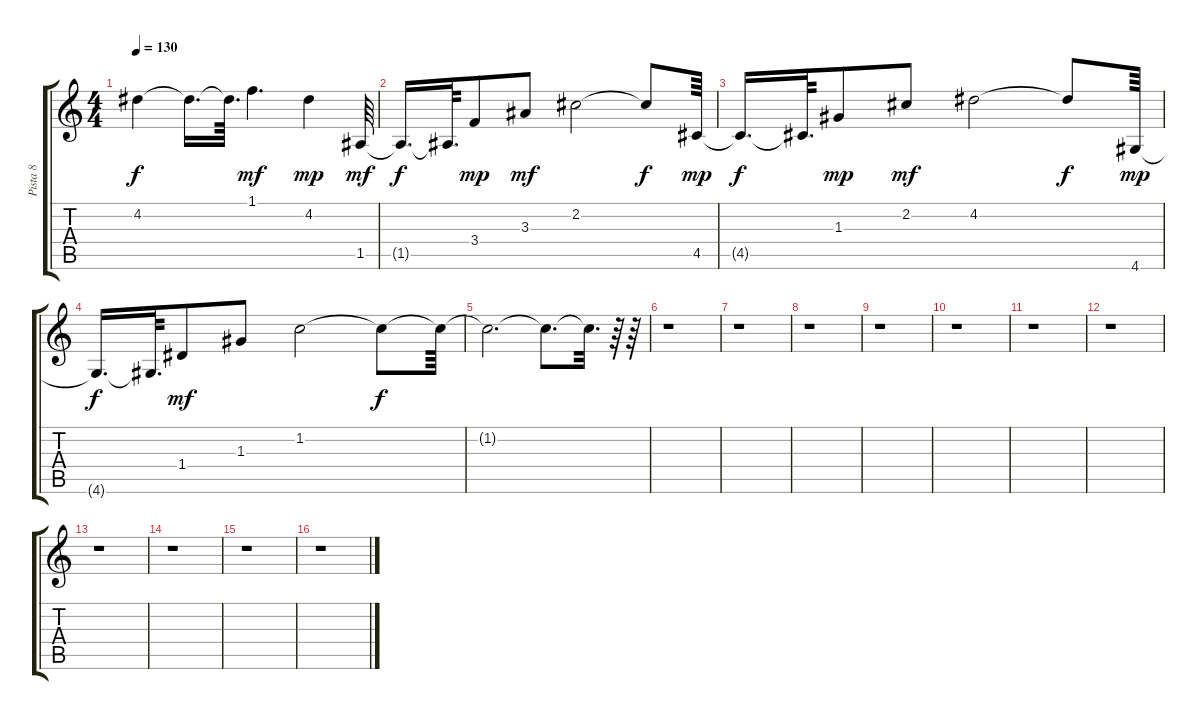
\track ("Pista 8" "Pista 8") {instrument electricguitarclean}
\staff {score tabs}
\tuning (E4 B3 G3 D3 A2 E2) {hide}
\ts (4 4)
\tempo 130
\clef g2
\ks c
4.2{t}.4{dy f} 4.2{t}.16{d} 4.2{t}.64{d} 1.1.4{d dy mf} 4.2.4{dy mp} 1.5.64{dy mf} |
1.5{t}.16{d dy f} 1.5{t}.64{d} 3.4.8{dy mp} 3.3.8{dy mf} 2.2.2 2.2{t}.8{dy f} 4.5.64{dy mp} |
4.5{t}.16{d dy f} 4.5{t}.64{d} 1.3.8{dy mp} 2.2.8{dy mf} 4.2.2 4.2{t}.8{dy f} 4.6.64{dy mp} |
4.6{t}.16{d dy f} 4.6{t}.64{d} 1.4.8{dy mf} 1.3.8 1.2.2 1.2{t}.8{dy f} 1.2{t}.64 |
1.2{t}.2{d} 1.2{t}.8{d} 1.2{t}.32{d} r.64 r.64 |
r.1 |
r.1 |
r.1 |
r.1 |
r.1 |
r.1 |
r.1 |
r.1 |
r.1 |
r.1 |
r.1
